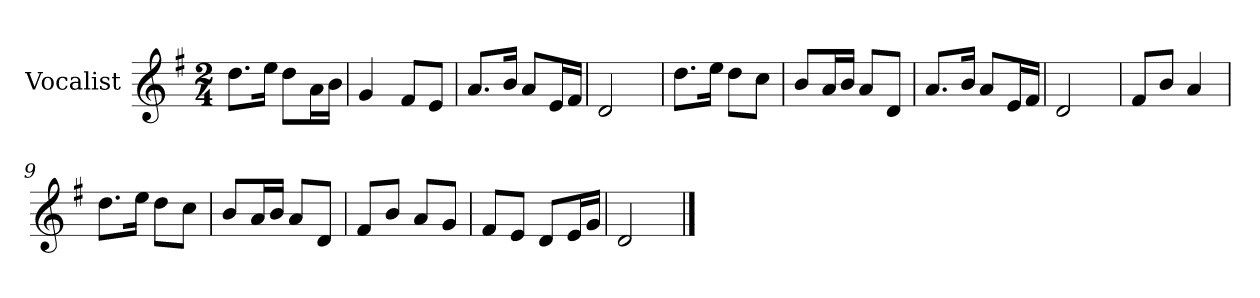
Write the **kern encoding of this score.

**kern
*part1
*staff1
*I"Vocalist
*k[f#]
*G:
*M2/4
=
8.ddL
16eeJk
8ddL
16aL
16bJJ
=1
4g
8f#L
8eJ
=2
8.aL
16bJk
8aL
16eL
16f#JJ
=3
2d
=4
8.ddL
16eeJk
8ddL
8ccJ
=5
8bL
16aL
16bJJ
8aL
8dJ
=6
8.aL
16bJk
8aL
16eL
16f#JJ
=7
2d
=8
8f#L
8bJ
4a
=9
8.ddL
16eeJk
8ddL
8ccJ
=10
8bL
16aL
16bJJ
8aL
8dJ
=11
8f#L
8bJ
8aL
8gJ
=12
8f#L
8eJ
8dL
16eL
16gJJ
=13
2d
==
*-
